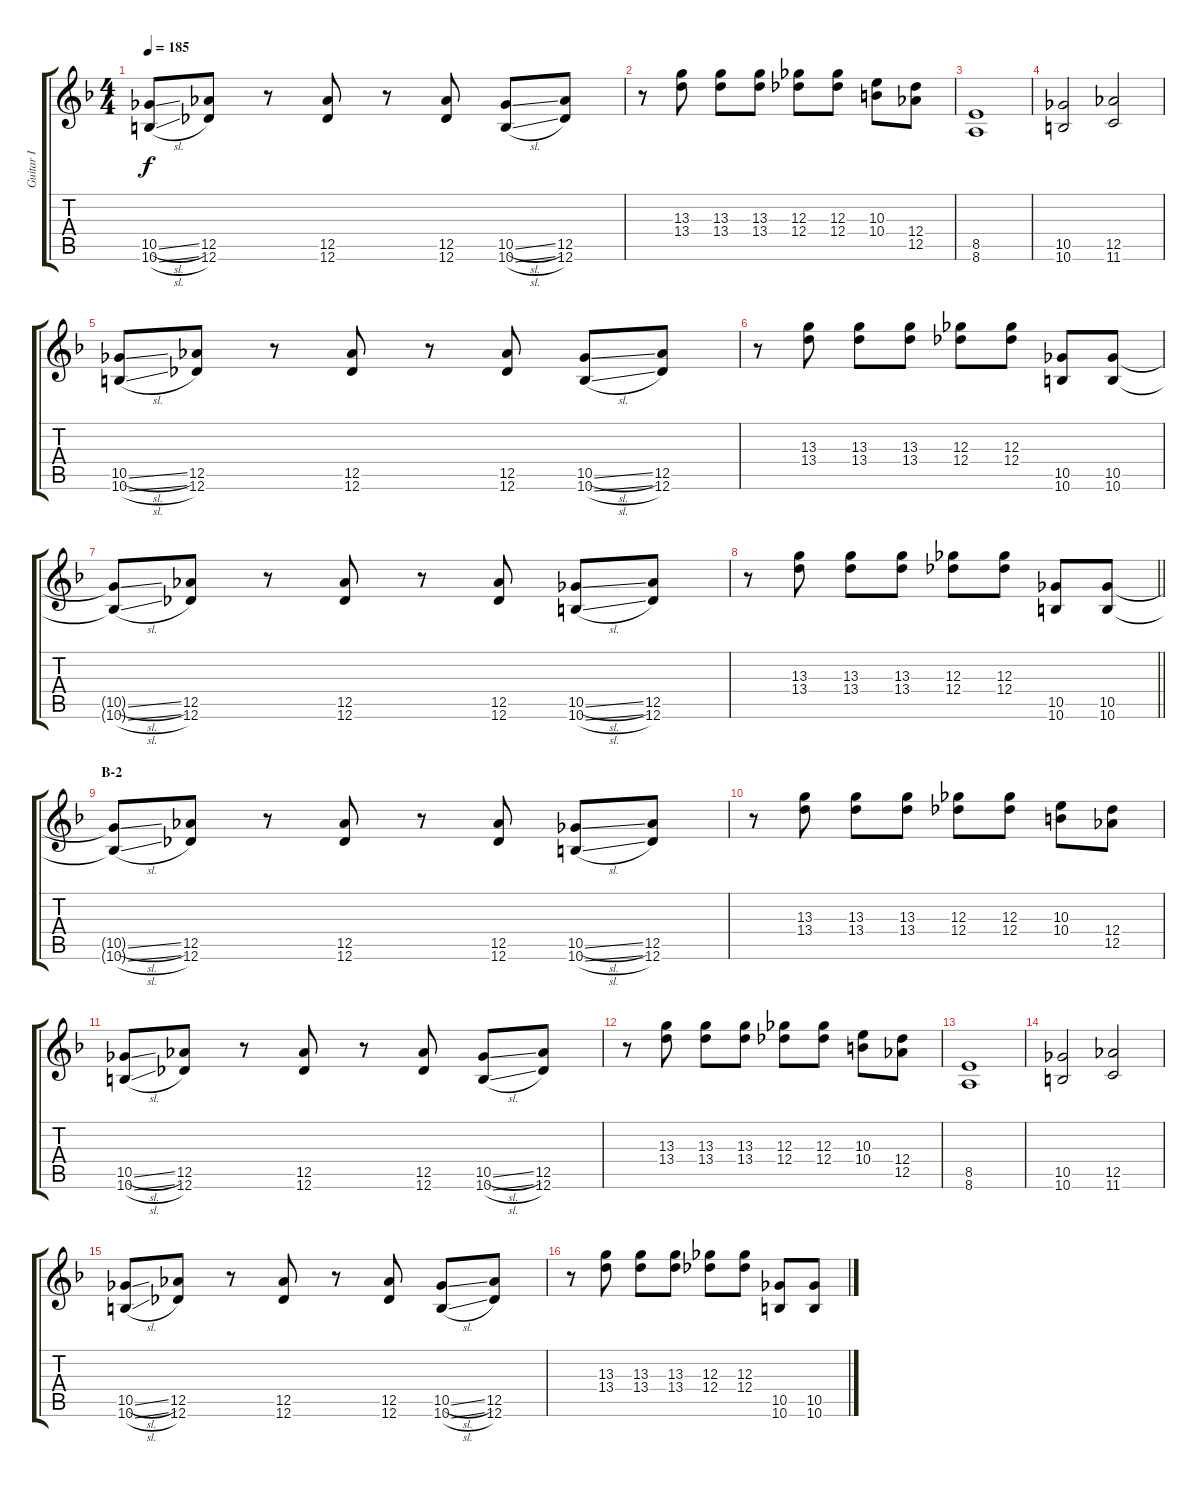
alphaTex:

\track ("Guitar I" "Guitar I") {instrument overdrivenguitar}
\staff {score tabs}
\tuning (Eb4 Bb3 Gb3 Db3 Ab2 Db2) {hide}
\ts (4 4)
\tempo 185
\clef g2
\ks f
(10.5{sl} 10.6{sl}).8{dy f} (12.5 12.6).8 r.8 (12.5 12.6).8 r.8 (12.5 12.6).8 (10.5{sl} 10.6{sl}).8 (12.5 12.6).8 |
r.8 (13.3 13.4).8 (13.3 13.4).8 (13.3 13.4).8 (12.3 12.4).8 (12.3 12.4).8 (10.3 10.4).8 (12.4 12.5).8 |
(8.5 8.6).1 |
(10.5 10.6).2 (12.5 11.6).2 |
(10.5{sl} 10.6{sl}).8 (12.5 12.6).8 r.8 (12.5 12.6).8 r.8 (12.5 12.6).8 (10.5{sl} 10.6{sl}).8 (12.5 12.6).8 |
r.8 (13.3 13.4).8 (13.3 13.4).8 (13.3 13.4).8 (12.3 12.4).8 (12.3 12.4).8 (10.5 10.6).8 (10.5 10.6).8 |
(10.5{sl t} 10.6{sl t}).8 (12.5 12.6).8 r.8 (12.5 12.6).8 r.8 (12.5 12.6).8 (10.5{sl} 10.6{sl}).8 (12.5 12.6).8 |
\barLineRight lightlight
r.8 (13.3 13.4).8 (13.3 13.4).8 (13.3 13.4).8 (12.3 12.4).8 (12.3 12.4).8 (10.5 10.6).8 (10.5 10.6).8 |
\section ("" "B-2")
(10.5{sl t} 10.6{sl t}).8 (12.5 12.6).8 r.8 (12.5 12.6).8 r.8 (12.5 12.6).8 (10.5{sl} 10.6{sl}).8 (12.5 12.6).8 |
r.8 (13.3 13.4).8 (13.3 13.4).8 (13.3 13.4).8 (12.3 12.4).8 (12.3 12.4).8 (10.3 10.4).8 (12.4 12.5).8 |
(10.5{sl} 10.6{sl}).8 (12.5 12.6).8 r.8 (12.5 12.6).8 r.8 (12.5 12.6).8 (10.5{sl} 10.6{sl}).8 (12.5 12.6).8 |
r.8 (13.3 13.4).8 (13.3 13.4).8 (13.3 13.4).8 (12.3 12.4).8 (12.3 12.4).8 (10.3 10.4).8 (12.4 12.5).8 |
(8.5 8.6).1 |
(10.5 10.6).2 (12.5 11.6).2 |
(10.5{sl} 10.6{sl}).8 (12.5 12.6).8 r.8 (12.5 12.6).8 r.8 (12.5 12.6).8 (10.5{sl} 10.6{sl}).8 (12.5 12.6).8 |
r.8 (13.3 13.4).8 (13.3 13.4).8 (13.3 13.4).8 (12.3 12.4).8 (12.3 12.4).8 (10.5 10.6).8 (10.5 10.6).8
